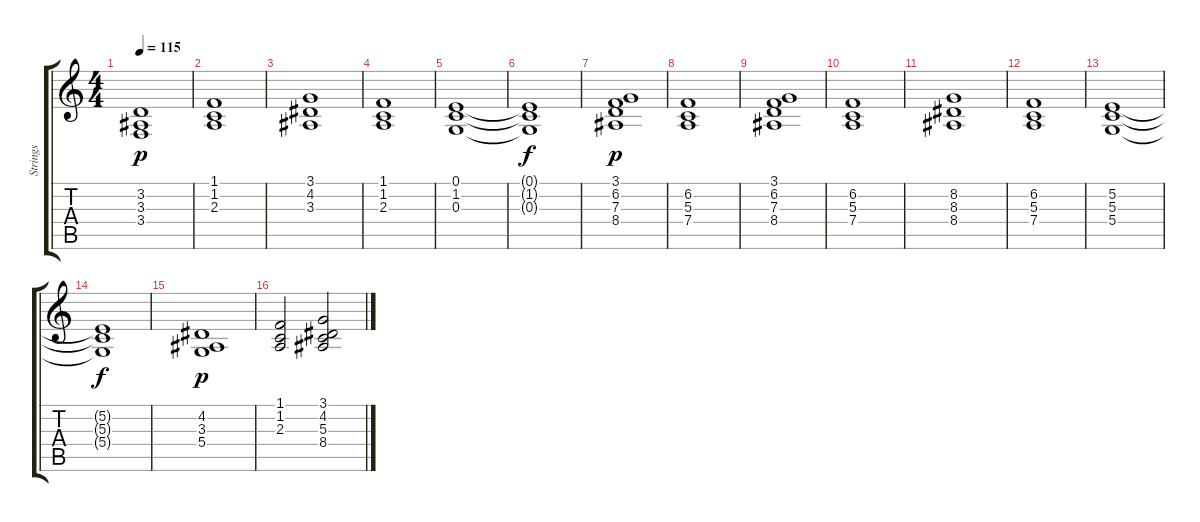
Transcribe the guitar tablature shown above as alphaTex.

\track ("Strings" "Strings") {instrument synthvoice}
\staff {score tabs}
\tuning (E4 B3 G3 D3 A2 E2) {hide}
\ts (4 4)
\tempo 115
\clef g2
\ks c
(3.2 3.3 3.4).1{dy p} |
(1.1 1.2 2.3).1 |
(3.1 4.2 3.3).1 |
(1.1 1.2 2.3).1 |
(0.1 1.2 0.3).1 |
(0.1{t} 1.2{t} 0.3{t}).1{dy f} |
(3.1 6.2 7.3 8.4).1{dy p} |
(6.2 5.3 7.4).1 |
(3.1 6.2 7.3 8.4).1 |
(6.2 5.3 7.4).1 |
(8.2 8.3 8.4).1 |
(6.2 5.3 7.4).1 |
(5.2 5.3 5.4).1 |
(5.2{t} 5.3{t} 5.4{t}).1{dy f} |
(4.2 3.3 5.4).1{dy p} |
(1.1 1.2 2.3).2 (3.1 4.2 5.3 8.4).2
